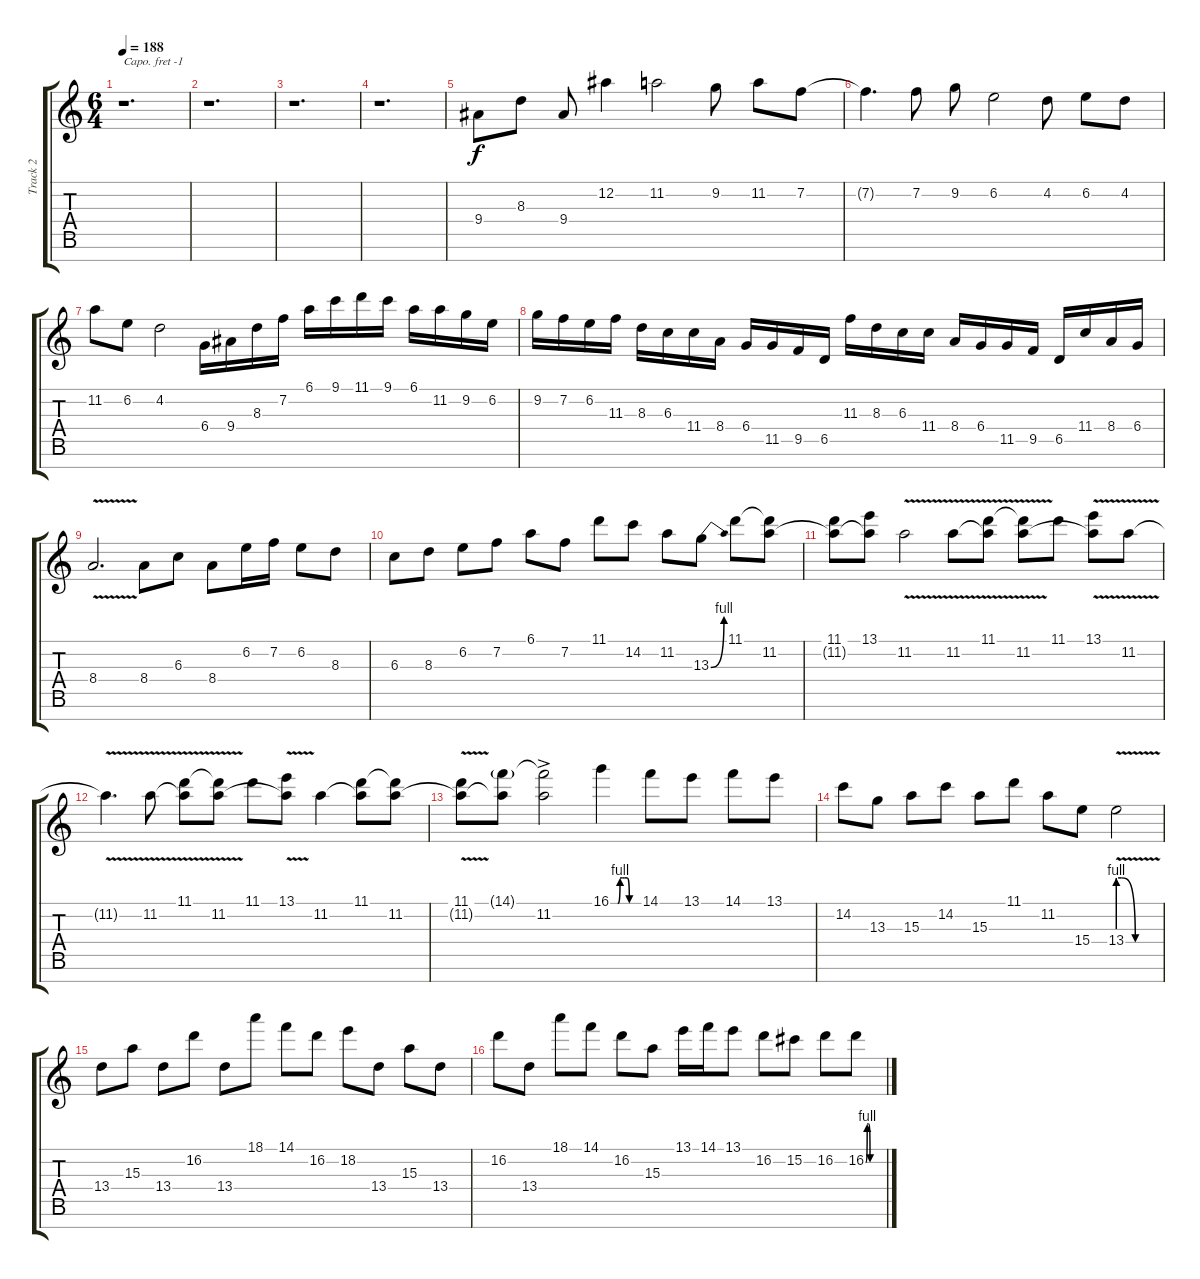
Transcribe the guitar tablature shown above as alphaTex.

\track ("Track 2" "Track 2") {instrument distortionguitar}
\staff {score tabs}
\capo -1
\tuning (E4 B3 G3 D3 A2 E2 B1) {hide}
\ts (6 4)
\tempo 188
\clef g2
\ks c
r.1{d dy f} |
r.1{d} |
r.1{d} |
r.1{d} |
9.4.8 8.3.8 9.4.8 12.2.4 11.2.2 9.2.8 11.2.8 7.2.8 |
7.2{t}.4{d} 7.2.8 9.2.8 6.2.2 4.2.8 6.2.8 4.2.8 |
11.2.8 6.2.8 4.2.2 6.4.16 9.4.16 8.3.16 7.2.16 6.1.16 9.1.16 11.1.16 9.1.16 6.1.16 11.2.16 9.2.16 6.2.16 |
9.2.16 7.2.16 6.2.16 11.3.16 8.3.16 6.3.16 11.4.16 8.4.16 6.4.16 11.5.16 9.5.16 6.5.16 11.3.16 8.3.16 6.3.16 11.4.16 8.4.16 6.4.16 11.5.16 9.5.16 6.5.16 11.4.16 8.4.16 6.4.16 |
8.4{v}.2{d} 8.4.8 6.3.8 8.4.8 6.2.16 7.2.16 6.2.8 8.3.8 |
6.3.8 8.3.8 6.2.8 7.2.8 6.1.8 7.2.8 11.1.8 14.2.8 11.2.8 13.3{be (bend 0 0 60 4)}.8 11.1.8 (11.1{t} 11.2).8 |
(11.1 11.2{t}).8 (13.1 11.2{t}).8 11.2{v}.2 11.2{v}.8 (11.1 11.2{t}).8 (11.1{t} 11.2{v}).8 11.1.8 (13.1 11.2{t}).8 11.2{v}.8 |
11.2{t}.4{d} 11.2{v}.8 (11.1 11.2{t}).8 (11.1{t} 11.2{v}).8 11.1.8 (13.1{v} 11.2{t}).8 11.2.4 (11.1 11.2{t}).8 (11.1{t} 11.2).8 |
(11.1{v} 11.2{t}).8 (14.1{g} 11.2{t}).8 (14.1{t} 11.2{ac}).2 16.1{be (custom 0 0 15 0 20 4 25 4 30 4 35 4 40 0 45 0 50 0 60 0)}.4 14.1.8 13.1.8 14.1.8 13.1.8 |
14.2.8 13.3.8 15.3.8 14.2.8 15.3.8 11.1.8 11.2.8 15.4.8 13.4{be (custom 0 4 5 4 25 0 35 0 60 0) v}.2 |
13.4.8 15.3.8 13.4.8 16.2.8 13.4.8 18.1.8 14.1.8 16.2.8 18.2.8 13.4.8 15.3.8 13.4.8 |
16.2.8 13.4.8 18.1.8 14.1.8 16.2.8 15.3.8 13.1.16 14.1.16 13.1.8 16.2.8 15.2.8 16.2.8 16.2{be (custom 0 0 5 4 10 4 15 0 20 0 25 0 50 0 60 0)}.8
